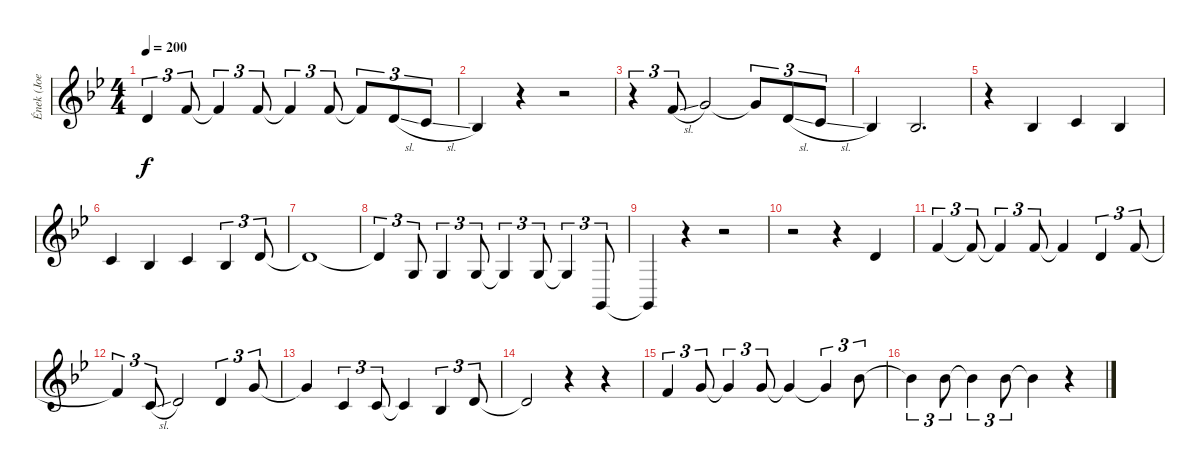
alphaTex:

\track ("Ének (Joe Lynn Turner)" "Ének (Joe ") {instrument lead2sawtooth}
\staff {score}
\tuning (E4 B3 G3 D3 A2 E2) {hide}
\ts (4 4)
\tempo 200
\clef g2
\ks bb
3.2.4{tu (3 2) dy f} 1.1.8{tu (3 2)} 1.1{t}.4{tu (3 2)} 1.1.8{tu (3 2)} 1.1{t}.4{tu (3 2)} 6.2.8{tu (3 2)} 6.2{t}.8{tu (3 2)} 7.3{sl}.8{tu (3 2)} 5.3{sl}.8{tu (3 2)} |
3.3.4 r.4 r.2 |
r.4{tu (3 2)} 1.1{sl}.8{tu (3 2)} 3.1.2 3.1{t}.8{tu (3 2)} 7.3{sl}.8{tu (3 2)} 5.3{sl}.8{tu (3 2)} |
3.3.4 3.3.2{d} |
r.4 3.3.4 1.2.4 3.3.4 |
1.2.4 3.3.4 1.2.4 3.3.4{tu (3 2)} 3.2.8{tu (3 2)} |
3.2{t}.1 |
3.2{t}.4{tu (3 2)} 0.3.8{tu (3 2)} 0.3.4{tu (3 2)} 0.3.8{tu (3 2)} 0.3{t}.4{tu (3 2)} 0.3.8{tu (3 2)} 0.3{t}.4{tu (3 2)} 3.6.8{tu (3 2)} |
3.6{t}.4 r.4 r.2 |
r.2 r.4 3.2.4 |
1.1.4{tu (3 2)} 1.1{t}.8{tu (3 2)} 1.1{t}.4{tu (3 2)} 1.1.8{tu (3 2)} 1.1{t}.4 3.2.4{tu (3 2)} 1.1.8{tu (3 2)} |
1.1{t}.4{tu (3 2)} 1.2{sl}.8{tu (3 2)} 3.2.2 3.2.4{tu (3 2)} 3.1.8{tu (3 2)} |
3.1{t}.4 1.2.4{tu (3 2)} 1.2.8{tu (3 2)} 1.2{t}.4 3.3.4{tu (3 2)} 3.2.8{tu (3 2)} |
3.2{t}.2 r.4 r.4 |
1.1.4{tu (3 2)} 3.1.8{tu (3 2)} 3.1{t}.4{tu (3 2)} 3.1.8{tu (3 2)} 3.1{t}.4 3.1{t}.4{tu (3 2)} 6.1.8{tu (3 2)} |
6.1{t}.4{tu (3 2)} 6.1.8{tu (3 2)} 6.1{t}.4{tu (3 2)} 6.1.8{tu (3 2)} 6.1{t}.4 r.4
